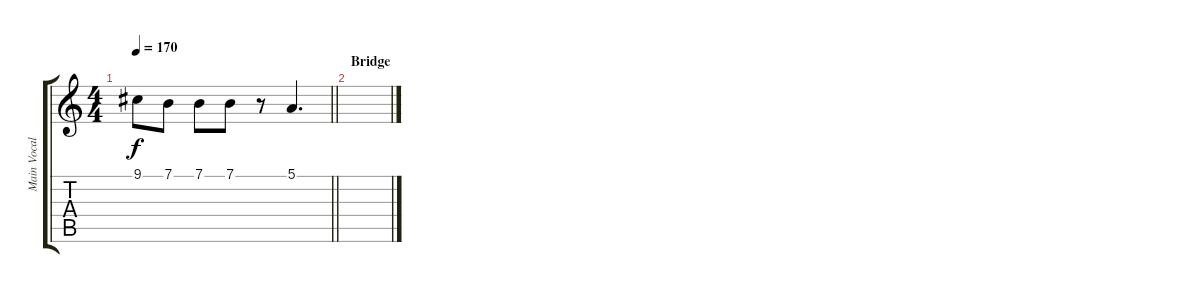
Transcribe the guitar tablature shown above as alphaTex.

\track ("Main Vocals" "Main Vocal") {instrument lead6voice}
\staff {score tabs}
\tuning (E4 B3 G3 D3 A2 E2) {hide}
\ts (4 4)
\tempo 170
\clef g2
\barLineRight lightlight
\ks c
9.1.8{dy f} 7.1.8 7.1.8 7.1.8 r.8 5.1.4{d} |
\section ("" "Bridge")
